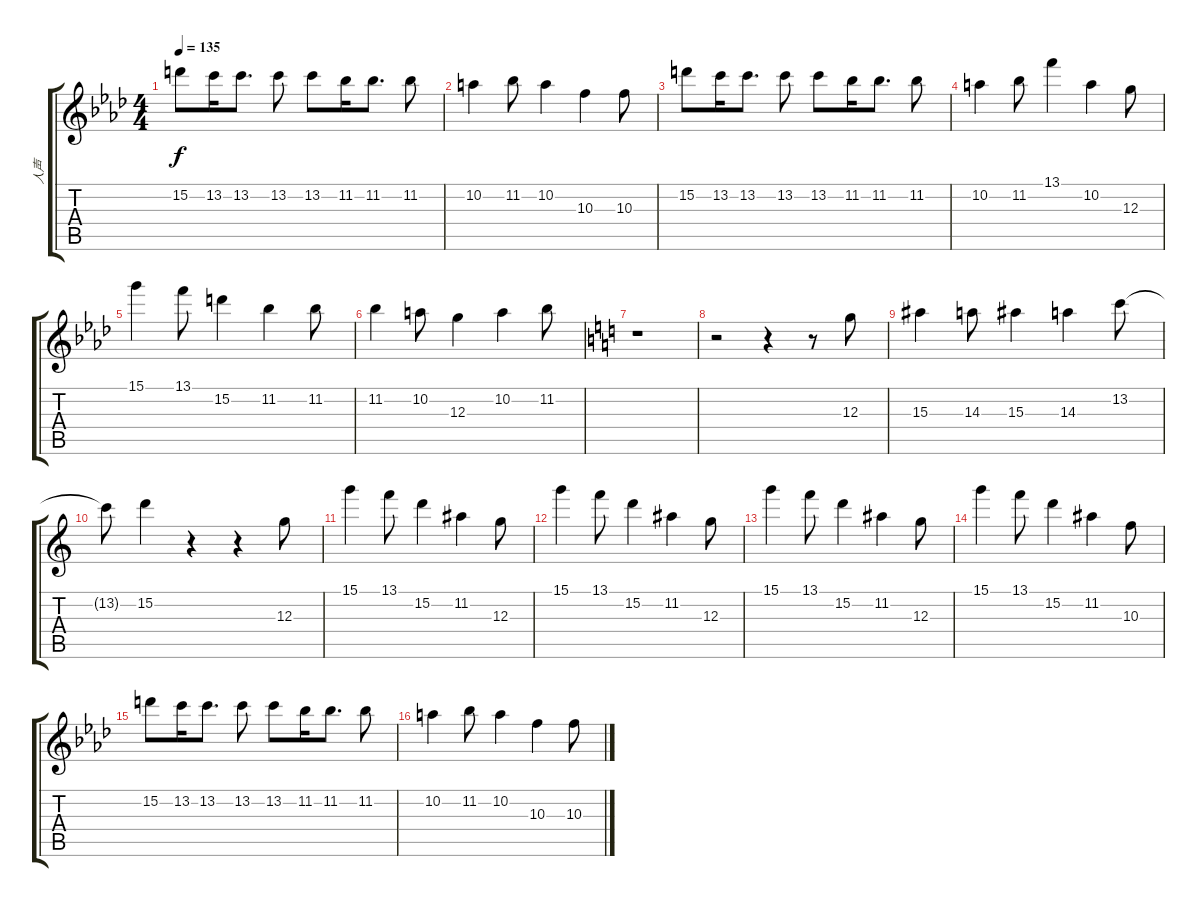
\track ("人声" "人声") {instrument acousticguitarnylon}
\staff {score tabs}
\tuning (E4 B3 G3 D3 A2 E2) {hide}
\ts (4 4)
\tempo 135
\clef g2
\ks ab
15.2.8{dy f} 13.2.16 13.2.8{d} 13.2.8 13.2.8 11.2.16 11.2.8{d} 11.2.8 |
10.2.4 11.2.8 10.2.4 10.3.4 10.3.8 |
15.2.8 13.2.16 13.2.8{d} 13.2.8 13.2.8 11.2.16 11.2.8{d} 11.2.8 |
10.2.4 11.2.8 13.1.4 10.2.4 12.3.8 |
15.1.4 13.1.8 15.2.4 11.2.4 11.2.8 |
11.2.4 10.2.8 12.3.4 10.2.4 11.2.8 |
\ks c
r.1 |
r.2 r.4 r.8 12.3.8 |
15.3.4 14.3.8 15.3.4 14.3.4 13.2.8 |
13.2{t}.8 15.2.4 r.4 r.4 12.3.8 |
15.1.4 13.1.8 15.2.4 11.2.4 12.3.8 |
15.1.4 13.1.8 15.2.4 11.2.4 12.3.8 |
15.1.4 13.1.8 15.2.4 11.2.4 12.3.8 |
15.1.4 13.1.8 15.2.4 11.2.4 10.3.8 |
\ks ab
15.2.8 13.2.16 13.2.8{d} 13.2.8 13.2.8 11.2.16 11.2.8{d} 11.2.8 |
10.2.4 11.2.8 10.2.4 10.3.4 10.3.8
